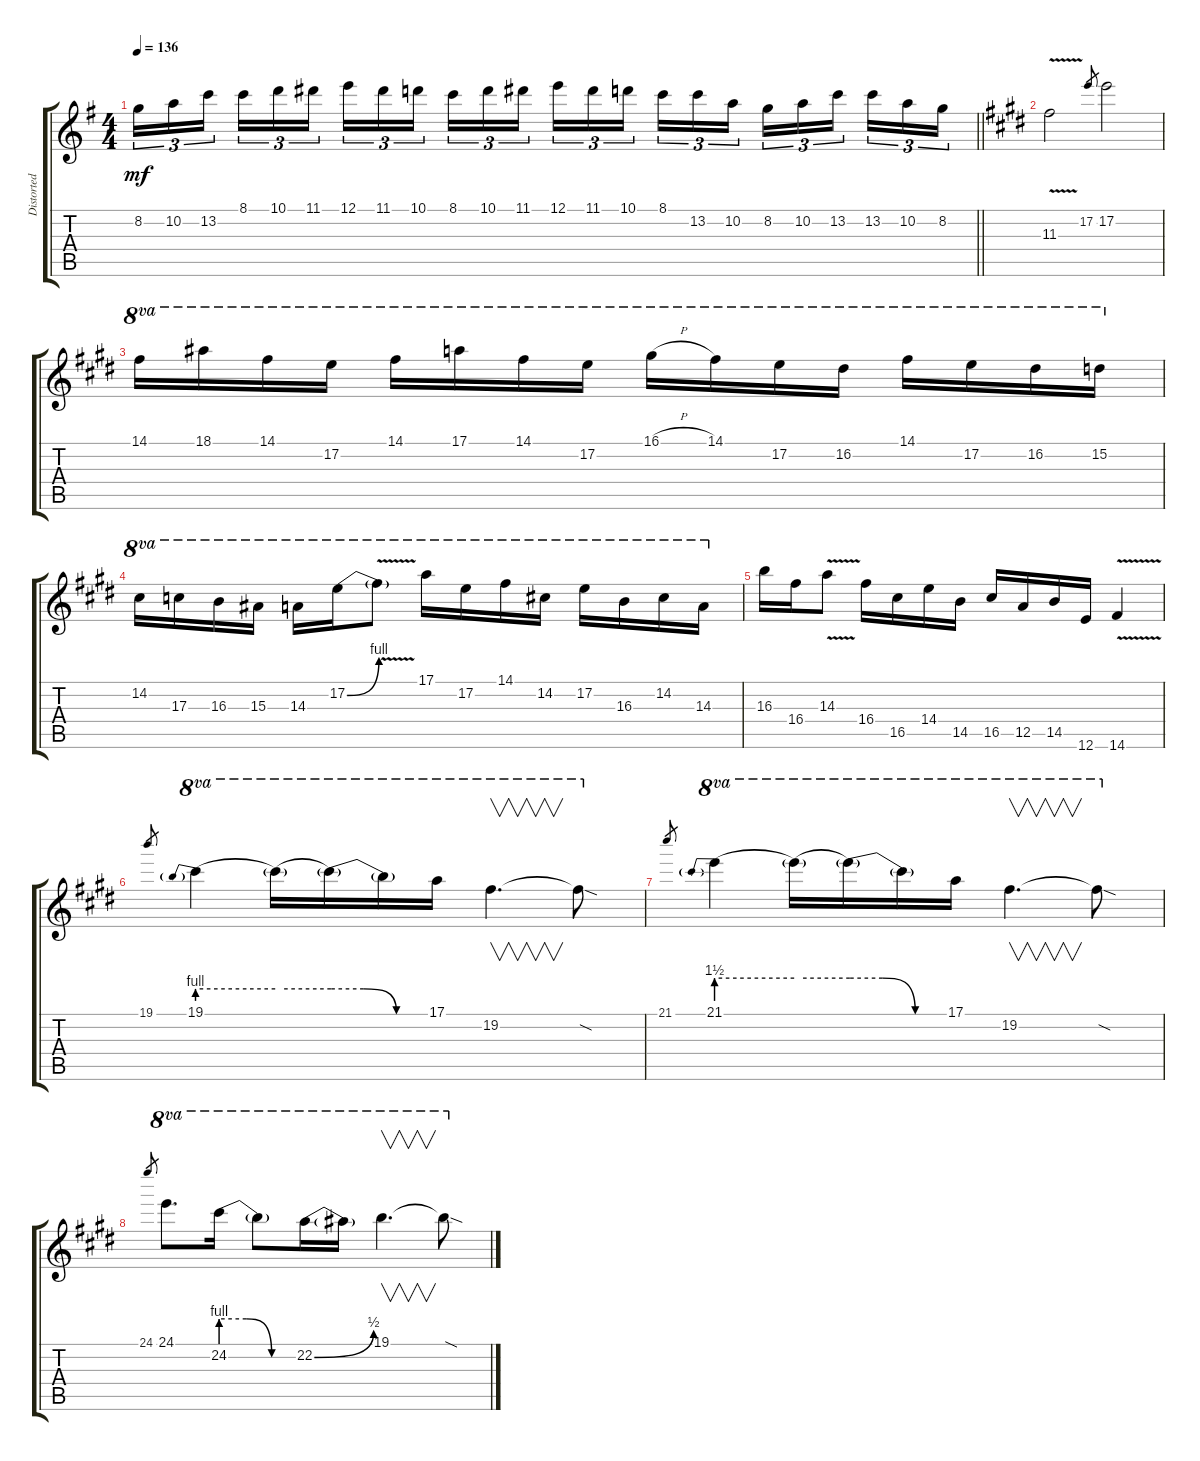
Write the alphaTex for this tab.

\track ("Distorted [Lead]" "Distorted ") {instrument overdrivenguitar}
\staff {score tabs}
\tuning (E4 B3 G3 D3 A2 E2) {hide}
\ts (4 4)
\tempo 136
\clef g2
\barLineRight lightlight
\ks g
8.2.16{tu (3 2) dy mf} 10.2.16{tu (3 2)} 13.2.16{tu (3 2) beam splitsecondary} 8.1.16{tu (3 2)} 10.1.16{tu (3 2)} 11.1.16{tu (3 2)} 12.1.16{tu (3 2)} 11.1.16{tu (3 2)} 10.1.16{tu (3 2) beam splitsecondary} 8.1.16{tu (3 2)} 10.1.16{tu (3 2)} 11.1.16{tu (3 2)} 12.1.16{tu (3 2)} 11.1.16{tu (3 2)} 10.1.16{tu (3 2) beam splitsecondary} 8.1.16{tu (3 2)} 13.2.16{tu (3 2)} 10.2.16{tu (3 2)} 8.2.16{tu (3 2)} 10.2.16{tu (3 2)} 13.2.16{tu (3 2) beam splitsecondary} 13.2.16{tu (3 2)} 10.2.16{tu (3 2)} 8.2.16{tu (3 2)} |
\ks e
11.3{v}.2 17.2.8{gr} 17.2.2 |
14.1.16{ot 8va} 18.1.16{ot 8va} 14.1.16{ot 8va} 17.2.16{ot 8va} 14.1.16{ot 8va} 17.1.16{ot 8va} 14.1.16{ot 8va} 17.2.16{ot 8va} 16.1{h}.16{ot 8va} 14.1.16{ot 8va} 17.2.16{ot 8va} 16.2.16{ot 8va} 14.1.16{ot 8va} 17.2.16{ot 8va} 16.2.16{ot 8va} 15.2.16{ot 8va} |
14.2.16{ot 8va} 17.3.16{ot 8va} 16.3.16{ot 8va} 15.3.16{ot 8va} 14.3.16{ot 8va} 17.2{be (bend 0 0 60 4)}.16{ot 8va} 17.2{v t}.8{ot 8va} 17.1.16{ot 8va} 17.2.16{ot 8va} 14.1.16{ot 8va} 14.2.16{ot 8va} 17.2.16{ot 8va} 16.3.16{ot 8va} 14.2.16{ot 8va} 14.3.16{ot 8va} |
16.3.16 16.4.16 14.3{v}.8 16.4.16 16.5.16 14.4.16 14.5.16 16.5.16 12.5.16 14.5.16 12.6.16 14.6{v}.4 |
19.1.8{gr} 19.1{be (prebend 0 4 60 4)}.4{ot 8va} 19.1{be (hold 0 4 60 4) t}.16{ot 8va} 19.1{be (custom 0 4 20 4 40 0 60 0) t}.16{ot 8va} 19.1{t}.16{ot 8va} 17.1.16{ot 8va} 19.2.4{v d ot 8va} 19.2{sod t}.8{ot 8va} |
21.1.8{gr} 21.1{be (prebend 0 6 60 6)}.4{ot 8va} 21.1{be (hold 0 6 60 6) t}.16{ot 8va} 21.1{be (custom 0 6 20 6 40 0 60 0) t}.16{ot 8va} 21.1{t}.16{ot 8va} 17.1.16{ot 8va} 19.2.4{v d ot 8va} 19.2{sod t}.8{ot 8va} |
24.1.8{gr} 24.1.8{d ot 8va} 24.2{be (custom 0 4 20 4 40 0 60 0)}.16{ot 8va} 24.2{t}.8{ot 8va} 22.2{be (bend 0 0 60 2)}.16{ot 8va} 22.2{t}.16{ot 8va} 19.1.4{v d ot 8va} 19.1{sod t}.8{ot 8va}
